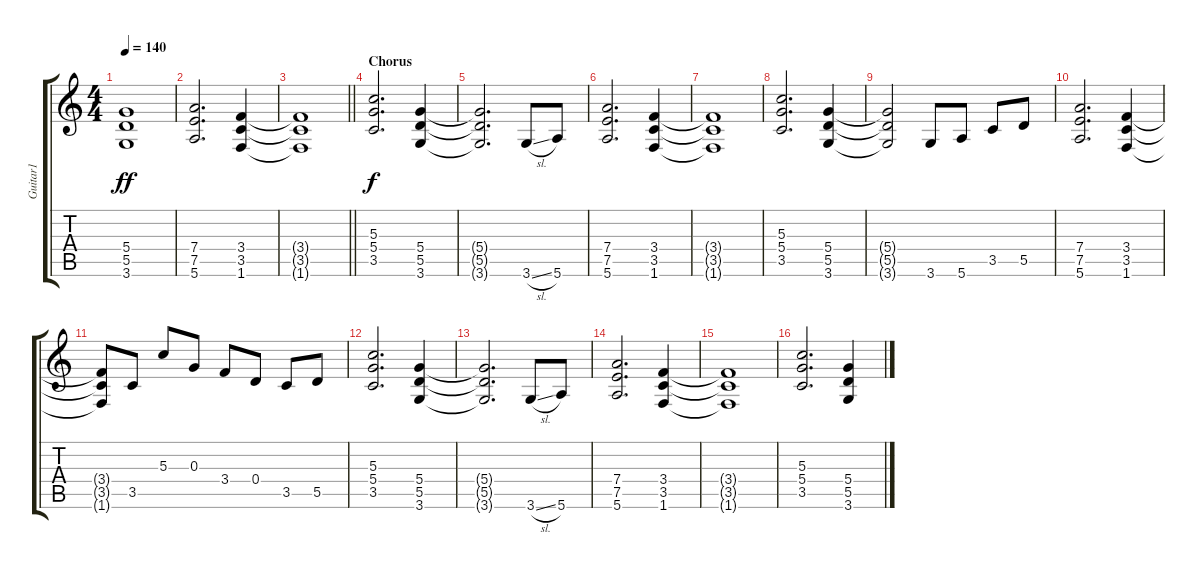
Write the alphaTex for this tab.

\track ("Guitar1" "Guitar1") {instrument acousticguitarsteel}
\staff {score tabs}
\tuning (E4 B3 G3 D3 A2 E2) {hide}
\ts (4 4)
\tempo 140
\clef g2
\ks c
(5.4{t} 5.5{t} 3.6{t}).1{dy ff} |
(7.4 7.5 5.6).2{d} (3.4 3.5 1.6).4 |
\barLineRight lightlight
(3.4{t} 3.5{t} 1.6{t}).1 |
\section ("" "Chorus")
(5.3 5.4 3.5).2{d dy f instrument distortionguitar} (5.4 5.5 3.6).4 |
(5.4{t} 5.5{t} 3.6{t}).2{d} 3.6{sl}.8 5.6.8 |
(7.4 7.5 5.6).2{d} (3.4 3.5 1.6).4 |
(3.4{t} 3.5{t} 1.6{t}).1 |
(5.3 5.4 3.5).2{d} (5.4 5.5 3.6).4 |
(5.4{t} 5.5{t} 3.6{t}).2 3.6.8 5.6.8 3.5.8 5.5.8 |
(7.4 7.5 5.6).2{d} (3.4 3.5 1.6).4 |
(3.4{t} 3.5{t} 1.6{t}).8 3.5.8 5.3.8 0.3.8 3.4.8 0.4.8 3.5.8 5.5.8 |
(5.3 5.4 3.5).2{d} (5.4 5.5 3.6).4 |
(5.4{t} 5.5{t} 3.6{t}).2{d} 3.6{sl}.8 5.6.8 |
(7.4 7.5 5.6).2{d} (3.4 3.5 1.6).4 |
(3.4{t} 3.5{t} 1.6{t}).1 |
(5.3 5.4 3.5).2{d} (5.4 5.5 3.6).4
